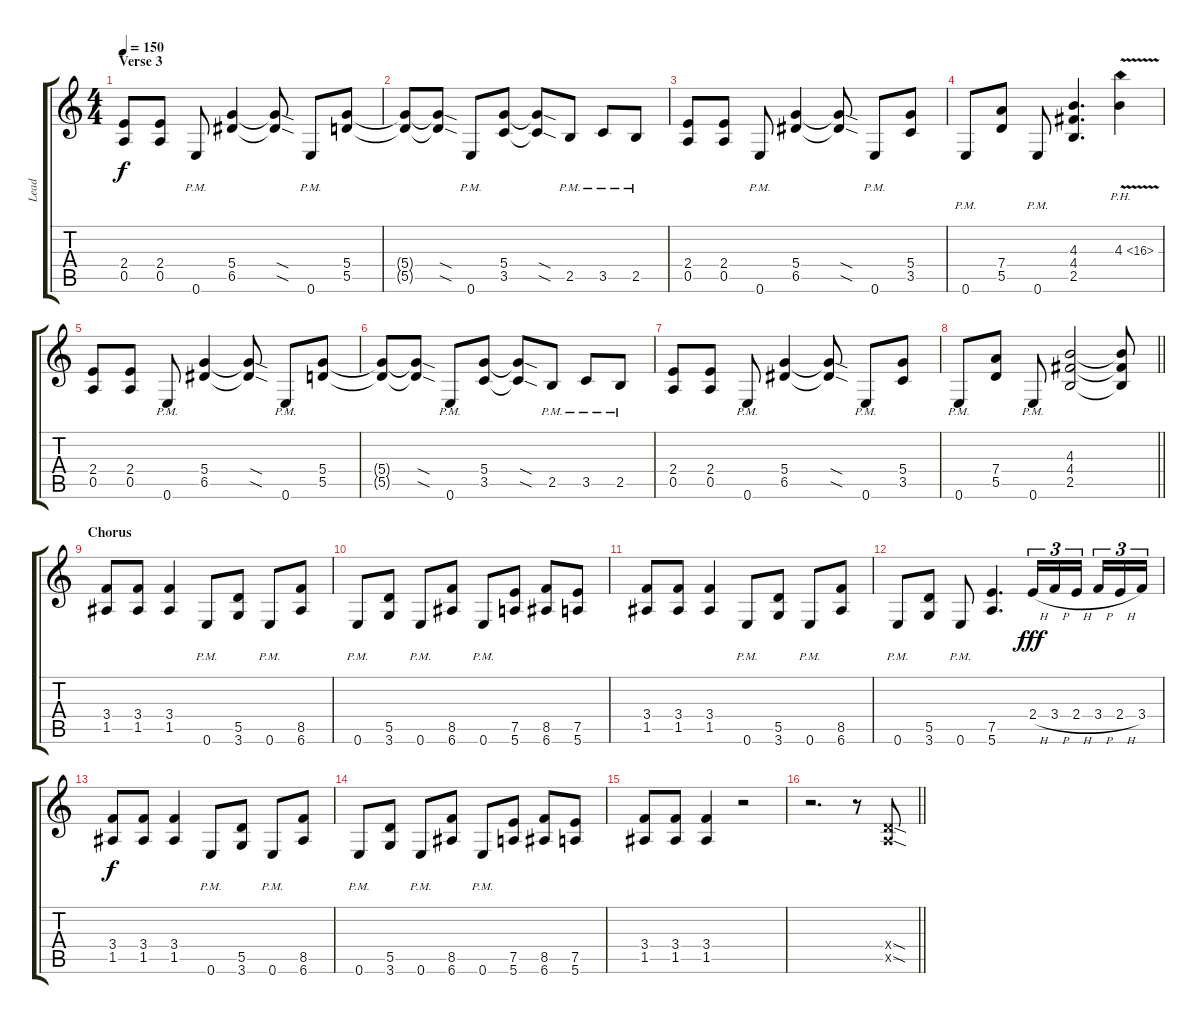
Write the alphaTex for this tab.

\track ("Lead" "Lead") {instrument distortionguitar}
\staff {score tabs}
\tuning (E4 B3 G3 D3 A2 E2) {hide}
\ts (4 4)
\section ("" "Verse 3")
\tempo 150
\clef g2
\ks c
(2.4 0.5).8{dy f} (2.4 0.5).8 0.6{pm}.8 (5.4 6.5).4 (5.4{sod t} 6.5{sod t}).8 0.6{pm}.8 (5.4 5.5).8 |
(5.4{t} 5.5{t}).8 (5.4{sod t} 5.5{sod t}).8 0.6{pm}.8 (5.4 3.5).8 (5.4{sod t} 3.5{sod t}).8 2.5{pm}.8 3.5{pm}.8 2.5{pm}.8 |
(2.4 0.5).8 (2.4 0.5).8 0.6{pm}.8 (5.4 6.5).4 (5.4{sod t} 6.5{sod t}).8 0.6{pm}.8 (5.4 3.5).8 |
0.6{pm}.8 (7.4 5.5).8 0.6{pm}.8 (4.3 4.4 2.5).4{d} 4.3{ph 12 v}.4 |
(2.4 0.5).8 (2.4 0.5).8 0.6{pm}.8 (5.4 6.5).4 (5.4{sod t} 6.5{sod t}).8 0.6{pm}.8 (5.4 5.5).8 |
(5.4{t} 5.5{t}).8 (5.4{sod t} 5.5{sod t}).8 0.6{pm}.8 (5.4 3.5).8 (5.4{sod t} 3.5{sod t}).8 2.5{pm}.8 3.5{pm}.8 2.5{pm}.8 |
(2.4 0.5).8 (2.4 0.5).8 0.6{pm}.8 (5.4 6.5).4 (5.4{sod t} 6.5{sod t}).8 0.6{pm}.8 (5.4 3.5).8 |
\barLineRight lightlight
0.6{pm}.8 (7.4 5.5).8 0.6{pm}.8 (4.3 4.4 2.5).2 (4.3{t} 4.4{t} 2.5{t}).8 |
\section ("" "Chorus")
(3.4 1.5).8 (3.4 1.5).8 (3.4 1.5).4 0.6{pm}.8 (5.5 3.6).8 0.6{pm}.8 (8.5 6.6).8 |
0.6{pm}.8 (5.5 3.6).8 0.6{pm}.8 (8.5 6.6).8 0.6{pm}.8 (7.5 5.6).8 (8.5 6.6).8 (7.5 5.6).8 |
(3.4 1.5).8 (3.4 1.5).8 (3.4 1.5).4 0.6{pm}.8 (5.5 3.6).8 0.6{pm}.8 (8.5 6.6).8 |
0.6{pm}.8 (5.5 3.6).8 0.6{pm}.8 (7.5 5.6).4{d} 2.4{h}.16{tu (3 2) dy fff} 3.4{h}.16{tu (3 2)} 2.4{h}.16{tu (3 2) beam splitsecondary} 3.4{h}.16{tu (3 2)} 2.4{h}.16{tu (3 2)} 3.4.16{tu (3 2)} |
(3.4 1.5).8{dy f} (3.4 1.5).8 (3.4 1.5).4 0.6{pm}.8 (5.5 3.6).8 0.6{pm}.8 (8.5 6.6).8 |
0.6{pm}.8 (5.5 3.6).8 0.6{pm}.8 (8.5 6.6).8 0.6{pm}.8 (7.5 5.6).8 (8.5 6.6).8 (7.5 5.6).8 |
(3.4 1.5).8 (3.4 1.5).8 (3.4 1.5).4 r.2 |
\barLineRight lightlight
r.2{d} r.8 (0.4{sod x} 0.5{sod x}).8
